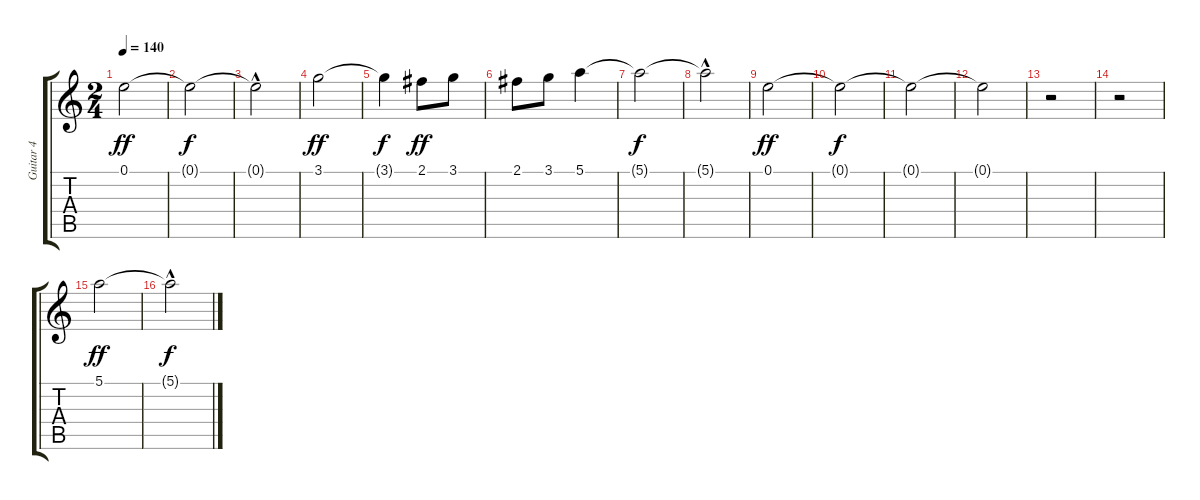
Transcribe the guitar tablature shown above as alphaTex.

\track ("Guitar 4" "Guitar 4") {instrument electricguitarjazz}
\staff {score tabs}
\tuning (E4 B3 G3 D3 A2 E2) {hide}
\ts (2 4)
\tempo 140
\clef g2
\ks c
0.1.2{dy ff} |
0.1{t}.2{dy f} |
0.1{hac t}.2 |
3.1.2{dy ff} |
3.1{t}.4{dy f} 2.1.8{dy ff} 3.1.8 |
2.1.8 3.1.8 5.1.4 |
5.1{t}.2{dy f} |
5.1{hac t}.2 |
0.1.2{dy ff} |
0.1{t}.2{dy f} |
0.1{t}.2 |
0.1{t}.2 |
r.2 |
r.2 |
5.1.2{dy ff} |
5.1{hac t}.2{dy f}
